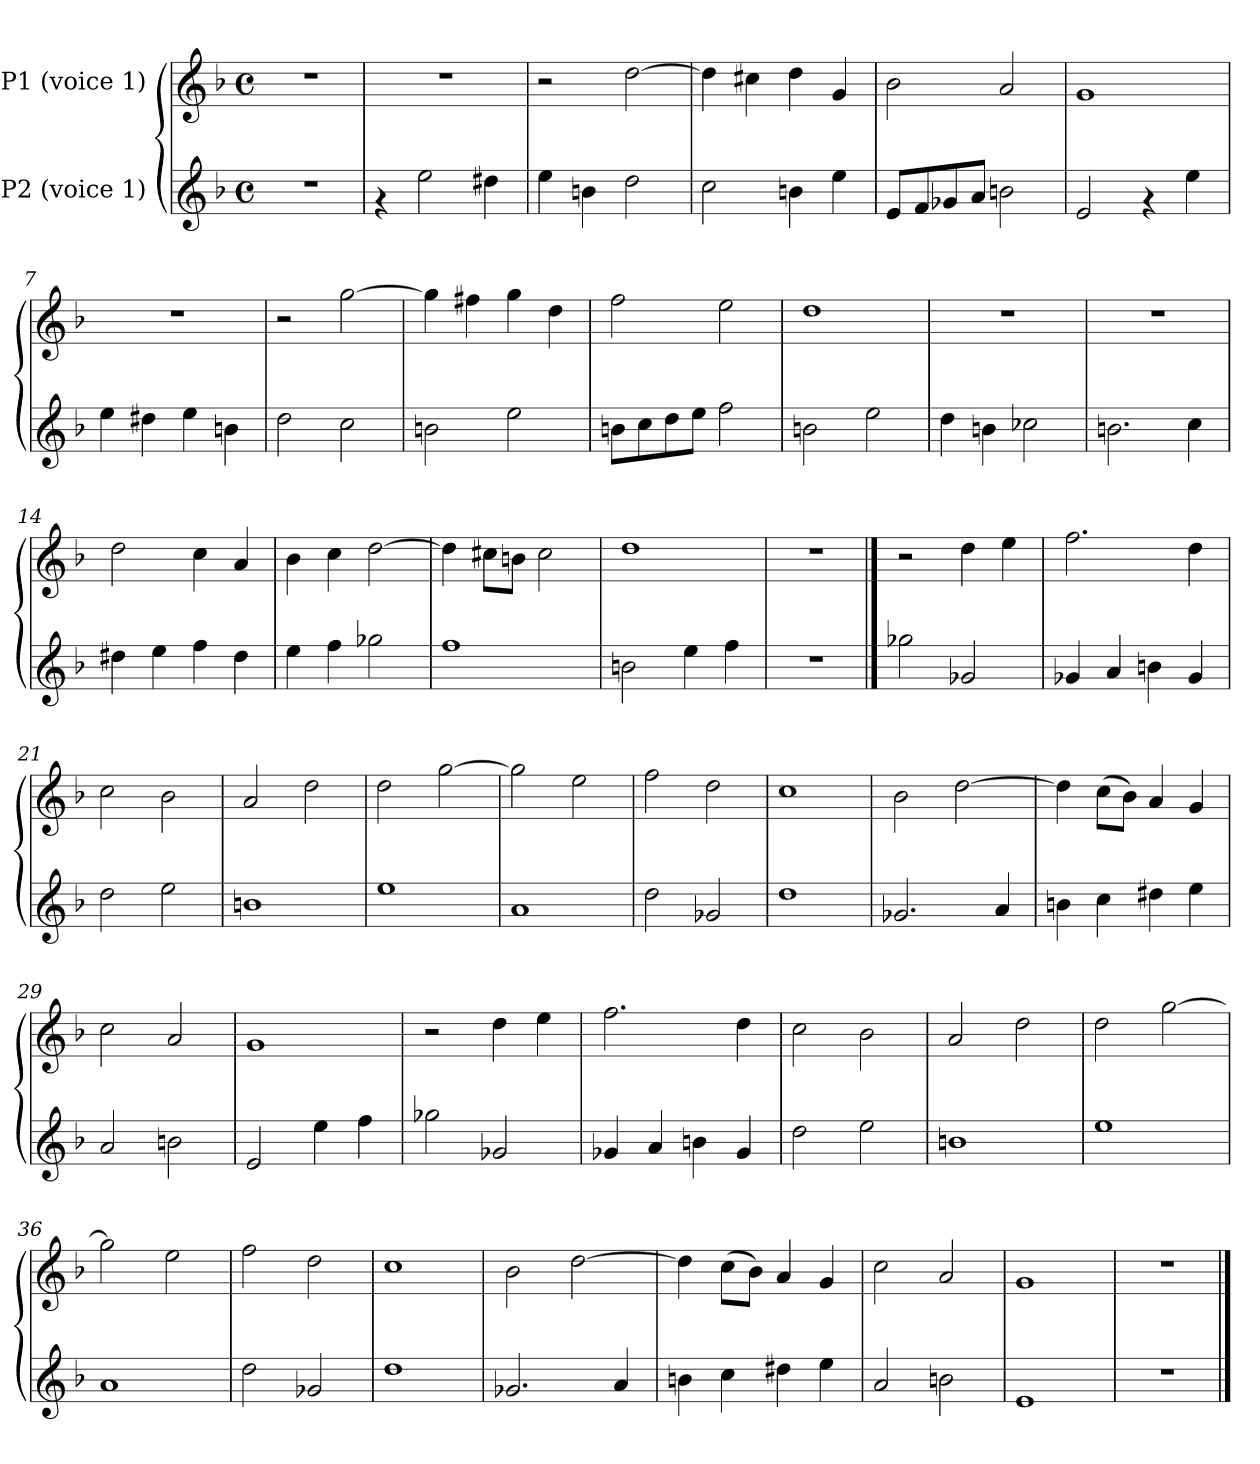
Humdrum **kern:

**kern	**kern
*part2	*part1
*staff2	*staff1
*I"P2 (voice 1)	*I"P1 (voice 1)
!!LO:PB:g=z
*stria5	*stria5
*clefG2	*clefG2
*k[b-]	*k[b-]
*F:	*F:
*M4/4	*M4/4
*met(c)	*met(c)
=1	=1
1r	1r
=2	=2
*	*MM168
4rf	1r
2ee\	.
4dd#X\	.
=3	=3
4ee\	2r
4b\	.
2dd\	[>2dd\
=4	=4
2cc\	4dd\]
.	4cc#X\
4b\	4dd\
4ee\	4g/
=5	=5
8e/L	2b-\
8f/	.
8g-/	.
8a/J	.
2b\	2a/
=6	=6
2e/	1g
4rf	.
4ee\	.
!!LO:LB:g=z
=7	=7
4ee\	1r
4dd#X\	.
4ee\	.
4b\	.
=8	=8
2dd\	2r
2cc\	[>2gg\
=9	=9
2b\	4gg\]
.	4ff#X\
2ee\	4gg\
.	4dd\
=10	=10
8b\L	2ff\
8cc\	.
8dd\	.
8ee\J	.
2ff\	2ee\
=11	=11
2b\	1dd
2ee\	.
=12	=12
4dd\	1r
4b\	.
2cc-X\	.
=13	=13
2.b\	1r
4cc\	.
!!LO:LB:g=z
=14	=14
4dd#X\	2dd\
4ee\	.
4ff\	4cc\
4dd#\	4a/
=15	=15
4ee\	4b-\
4ff\	4cc\
2gg-\	[>2dd\
=16	=16
1ff	4dd\]
.	8cc#X\L
.	8bn\J
.	2cc#\
=17	=17
2b\	1dd
4ee\	.
4ff\	.
=18!|	=18!|
1r	1r
==19	==19
2gg-\	2r
2g-/	4dd\
.	4ee\
!!LO:LB:g=z
=20	=20
4g-/	2.ff\
4a/	.
4b\	.
4g-/	4dd\
=21	=21
2dd\	2cc\
2ee\	2b-\
=22	=22
1b	2a/
.	2dd\
=23	=23
1ee	2dd\
.	[>2gg\
=24	=24
1a	2gg\]
.	2ee\
=25	=25
2dd\	2ff\
2g-/	2dd\
!!LO:LB:g=z
=26	=26
1dd	1cc
=27	=27
2.g-/	2b-\
.	[>2dd\
4a/	.
=28	=28
4b\	4dd\]
4cc\	(>8cc\L
.	8b-\J)
4dd#X\	4a/
4ee\	4g/
=29	=29
2a/	2cc\
2b\	2a/
=30	=30
2e/	1g
4ee\	.
4ff\	.
=31	=31
2gg-\	2r
2g-/	4dd\
.	4ee\
=32	=32
4g-/	2.ff\
4a/	.
4b\	.
4g-/	4dd\
=33	=33
2dd\	2cc\
2ee\	2b-\
!!LO:LB:g=z
=34	=34
1b	2a/
.	2dd\
=35	=35
1ee	2dd\
.	[>2gg\
=36	=36
1a	2gg\]
.	2ee\
=37	=37
2dd\	2ff\
2g-/	2dd\
!!LO:LB:g=z
=38	=38
1dd	1cc
=39	=39
2.g-/	2b-\
.	[>2dd\
4a/	.
=40	=40
4b\	4dd\]
4cc\	(>8cc\L
.	8b-\J)
4dd#X\	4a/
4ee\	4g/
=41	=41
2a/	2cc\
2b\	2a/
=42	=42
1e	1g
=43!|	=43!|
1r	1r
==	==
*-	*-
